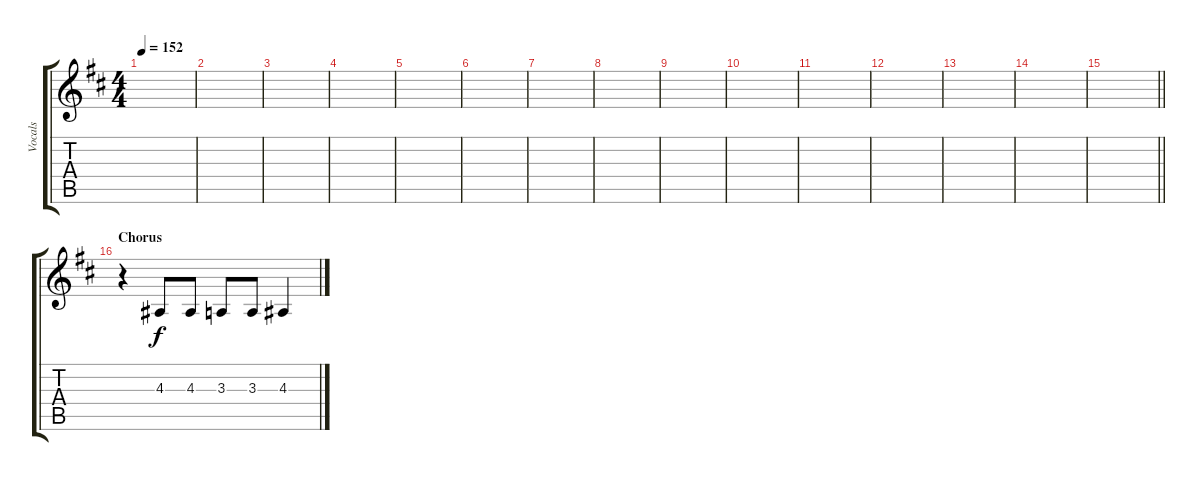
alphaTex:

\track ("Vocals" "Vocals") {instrument trumpet}
\staff {score tabs}
\tuning (Eb4 Bb3 Gb3 Db3 Ab2 Eb2) {hide}
\ts (4 4)
\tempo 152
\clef g2
\ks d
|
|
|
|
|
|
|
|
|
|
|
|
|
|
\barLineRight lightlight
|
\section ("" "Chorus")
r.4 4.3.8 4.3.8 3.3.8 3.3.8 4.3.4
